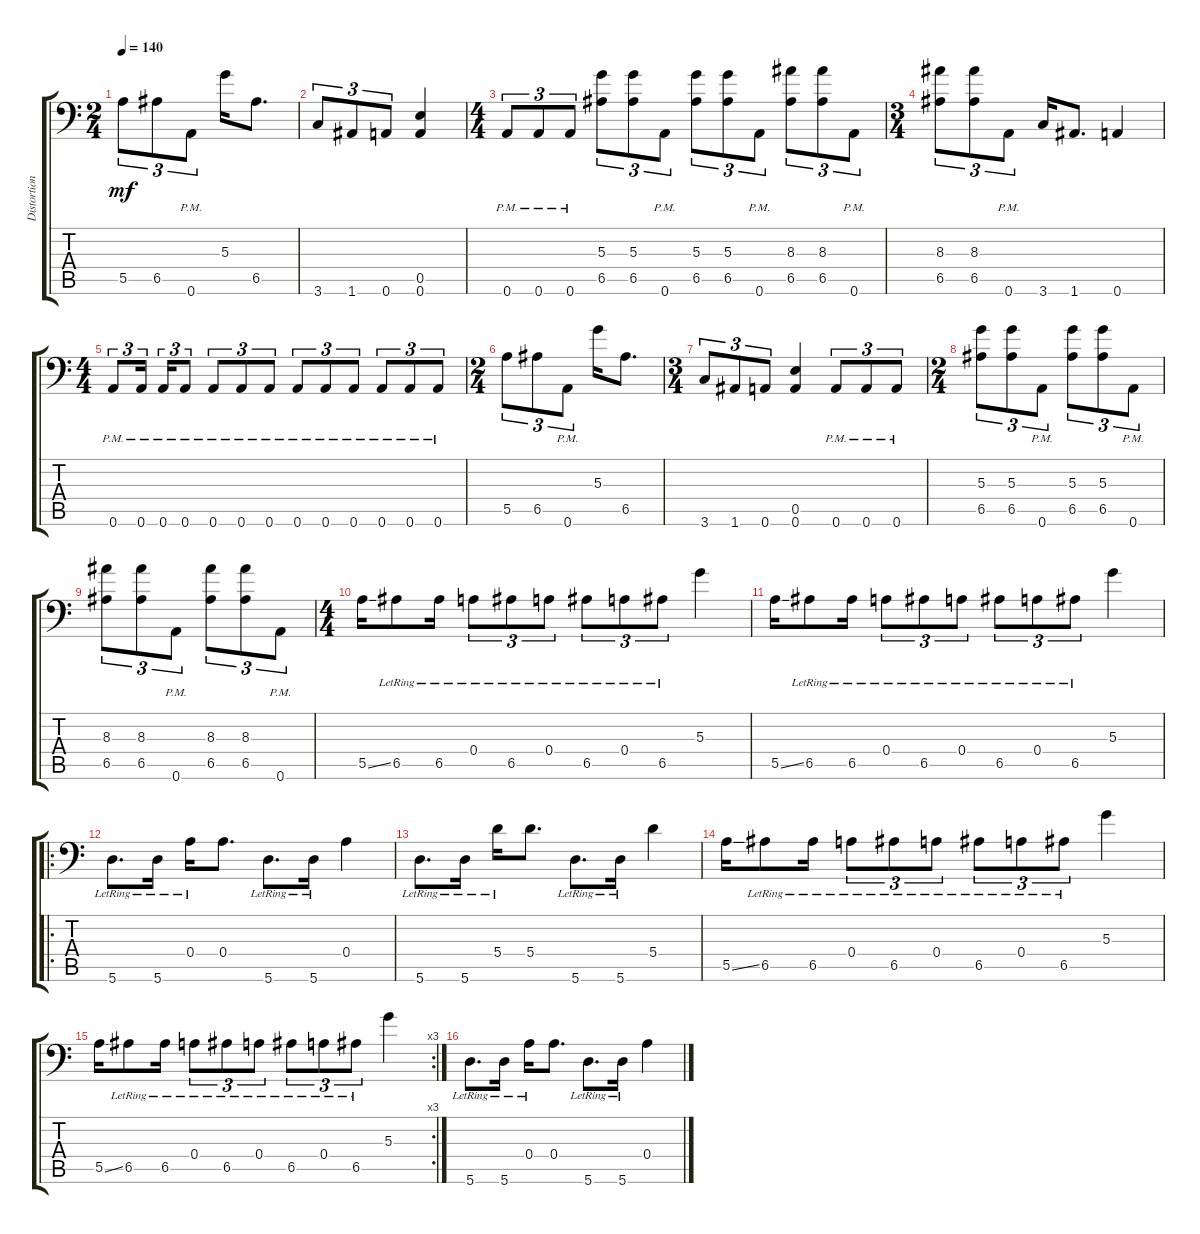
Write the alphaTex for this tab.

\track ("Distortion Guitar" "Distortion") {instrument distortionguitar}
\staff {score tabs}
\tuning (B3 Gb3 D3 A2 E2 A1) {hide}
\ts (2 4)
\tempo 140
\clef f4
\ks c
5.5.8{tu (3 2) dy mf} 6.5.8{tu (3 2)} 0.6{pm}.8{tu (3 2)} 5.3.16 6.5.8{d} |
3.6.8{tu (3 2)} 1.6.8{tu (3 2)} 0.6.8{tu (3 2)} (0.5 0.6).4 |
\ts (4 4)
0.6{pm}.8{tu (3 2)} 0.6{pm}.8{tu (3 2)} 0.6{pm}.8{tu (3 2)} (5.3 6.5).8{tu (3 2)} (5.3 6.5).8{tu (3 2)} 0.6{pm}.8{tu (3 2)} (5.3 6.5).8{tu (3 2)} (5.3 6.5).8{tu (3 2)} 0.6{pm}.8{tu (3 2)} (8.3 6.5).8{tu (3 2)} (8.3 6.5).8{tu (3 2)} 0.6{pm}.8{tu (3 2)} |
\ts (3 4)
(8.3 6.5).8{tu (3 2)} (8.3 6.5).8{tu (3 2)} 0.6{pm}.8{tu (3 2)} 3.6.16 1.6.8{d} 0.6.4 |
\ts (4 4)
0.6{pm}.8{tu (3 2)} 0.6{pm}.16{tu (3 2)} 0.6{pm}.16{tu (3 2)} 0.6{pm}.8{tu (3 2)} 0.6{pm}.8{tu (3 2)} 0.6{pm}.8{tu (3 2)} 0.6{pm}.8{tu (3 2)} 0.6{pm}.8{tu (3 2)} 0.6{pm}.8{tu (3 2)} 0.6{pm}.8{tu (3 2)} 0.6{pm}.8{tu (3 2)} 0.6{pm}.8{tu (3 2)} 0.6{pm}.8{tu (3 2)} |
\ts (2 4)
5.5.8{tu (3 2)} 6.5.8{tu (3 2)} 0.6{pm}.8{tu (3 2)} 5.3.16 6.5.8{d} |
\ts (3 4)
3.6.8{tu (3 2)} 1.6.8{tu (3 2)} 0.6.8{tu (3 2)} (0.5 0.6).4 0.6{pm}.8{tu (3 2)} 0.6{pm}.8{tu (3 2)} 0.6{pm}.8{tu (3 2)} |
\ts (2 4)
(5.3 6.5).8{tu (3 2)} (5.3 6.5).8{tu (3 2)} 0.6{pm}.8{tu (3 2)} (5.3 6.5).8{tu (3 2)} (5.3 6.5).8{tu (3 2)} 0.6{pm}.8{tu (3 2)} |
(8.3 6.5).8{tu (3 2)} (8.3 6.5).8{tu (3 2)} 0.6{pm}.8{tu (3 2)} (8.3 6.5).8{tu (3 2)} (8.3 6.5).8{tu (3 2)} 0.6{pm}.8{tu (3 2)} |
\ts (4 4)
5.5{ss}.16 6.5{lr}.8 6.5{lr}.16 0.4{lr}.8{tu (3 2)} 6.5{lr}.8{tu (3 2)} 0.4{lr}.8{tu (3 2)} 6.5{lr}.8{tu (3 2)} 0.4{lr}.8{tu (3 2)} 6.5{lr}.8{tu (3 2)} 5.3.4 |
5.5{ss}.16 6.5{lr}.8 6.5{lr}.16 0.4{lr}.8{tu (3 2)} 6.5{lr}.8{tu (3 2)} 0.4{lr}.8{tu (3 2)} 6.5{lr}.8{tu (3 2)} 0.4{lr}.8{tu (3 2)} 6.5{lr}.8{tu (3 2)} 5.3.4 |
\ro
5.6{lr}.8{d} 5.6{lr}.16 0.4{lr}.16 0.4.8{d} 5.6{lr}.8{d} 5.6{lr}.16 0.4.4 |
5.6{lr}.8{d} 5.6{lr}.16 5.4{lr}.16 5.4.8{d} 5.6{lr}.8{d} 5.6{lr}.16 5.4.4 |
5.5{ss}.16 6.5{lr}.8 6.5{lr}.16 0.4{lr}.8{tu (3 2)} 6.5{lr}.8{tu (3 2)} 0.4{lr}.8{tu (3 2)} 6.5{lr}.8{tu (3 2)} 0.4{lr}.8{tu (3 2)} 6.5{lr}.8{tu (3 2)} 5.3.4 |
\rc 3
5.5{ss}.16 6.5{lr}.8 6.5{lr}.16 0.4{lr}.8{tu (3 2)} 6.5{lr}.8{tu (3 2)} 0.4{lr}.8{tu (3 2)} 6.5{lr}.8{tu (3 2)} 0.4{lr}.8{tu (3 2)} 6.5{lr}.8{tu (3 2)} 5.3.4 |
5.6{lr}.8{d} 5.6{lr}.16 0.4{lr}.16 0.4.8{d} 5.6{lr}.8{d} 5.6{lr}.16 0.4.4
